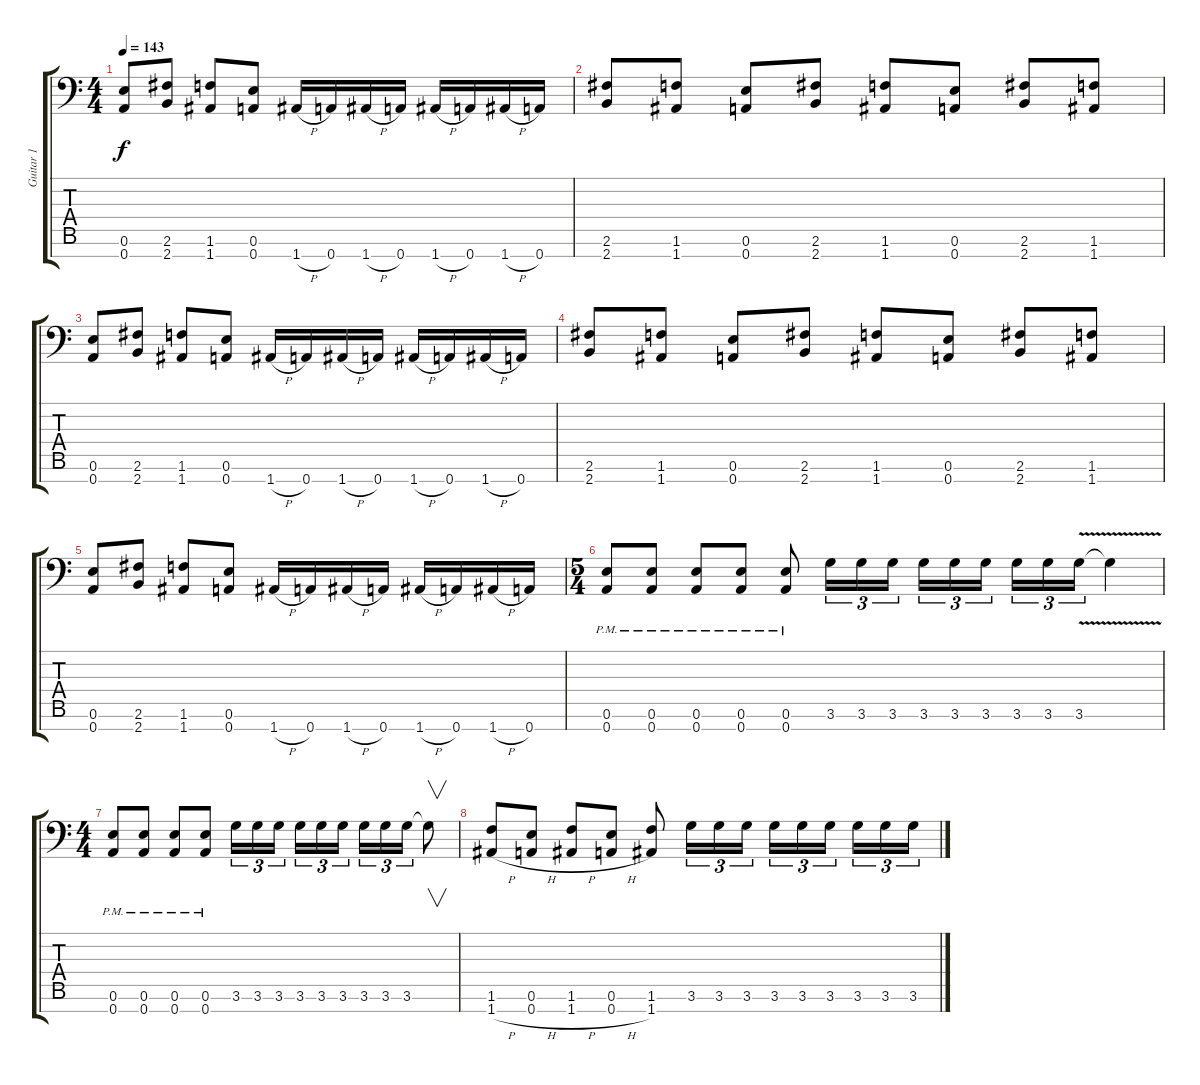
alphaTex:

\track ("Guitar 1" "Guitar 1") {instrument distortionguitar}
\staff {score tabs}
\tuning (E4 B3 Gb3 D3 A2 E2 A1) {hide}
\ts (4 4)
\tempo 143
\clef f4
\ks c
(0.6 0.7).8{dy f} (2.6 2.7).8 (1.6 1.7).8 (0.6 0.7).8 1.7{h}.16 0.7.16 1.7{h}.16 0.7.16 1.7{h}.16 0.7.16 1.7{h}.16 0.7.16 |
(2.6 2.7).8 (1.6 1.7).8 (0.6 0.7).8 (2.6 2.7).8 (1.6 1.7).8 (0.6 0.7).8 (2.6 2.7).8 (1.6 1.7).8 |
(0.6 0.7).8 (2.6 2.7).8 (1.6 1.7).8 (0.6 0.7).8 1.7{h}.16 0.7.16 1.7{h}.16 0.7.16 1.7{h}.16 0.7.16 1.7{h}.16 0.7.16 |
(2.6 2.7).8 (1.6 1.7).8 (0.6 0.7).8 (2.6 2.7).8 (1.6 1.7).8 (0.6 0.7).8 (2.6 2.7).8 (1.6 1.7).8 |
(0.6 0.7).8 (2.6 2.7).8 (1.6 1.7).8 (0.6 0.7).8 1.7{h}.16 0.7.16 1.7{h}.16 0.7.16 1.7{h}.16 0.7.16 1.7{h}.16 0.7.16 |
\ts (5 4)
(0.6{pm} 0.7{pm}).8 (0.6{pm} 0.7{pm}).8 (0.6{pm} 0.7{pm}).8 (0.6{pm} 0.7{pm}).8 (0.6{pm} 0.7{pm}).8 3.6.16{tu (3 2)} 3.6.16{tu (3 2)} 3.6.16{tu (3 2)} 3.6.16{tu (3 2)} 3.6.16{tu (3 2)} 3.6.16{tu (3 2) beam splitsecondary} 3.6.16{tu (3 2)} 3.6.16{tu (3 2)} 3.6{v}.16{tu (3 2)} 3.6{t}.4 |
\ts (4 4)
(0.6{pm} 0.7{pm}).8 (0.6{pm} 0.7{pm}).8 (0.6{pm} 0.7{pm}).8 (0.6{pm} 0.7{pm}).8 3.6.16{tu (3 2)} 3.6.16{tu (3 2)} 3.6.16{tu (3 2) beam splitsecondary} 3.6.16{tu (3 2)} 3.6.16{tu (3 2)} 3.6.16{tu (3 2)} 3.6.16{tu (3 2)} 3.6.16{tu (3 2)} 3.6.16{tu (3 2)} 3.6{t}.8{v} |
(1.6 1.7{h}).8 (0.6 0.7{h}).8 (1.6 1.7{h}).8 (0.6 0.7{h}).8 (1.6 1.7).8 3.6.16{tu (3 2)} 3.6.16{tu (3 2)} 3.6.16{tu (3 2)} 3.6.16{tu (3 2)} 3.6.16{tu (3 2)} 3.6.16{tu (3 2) beam splitsecondary} 3.6.16{tu (3 2)} 3.6.16{tu (3 2)} 3.6.16{tu (3 2)}
